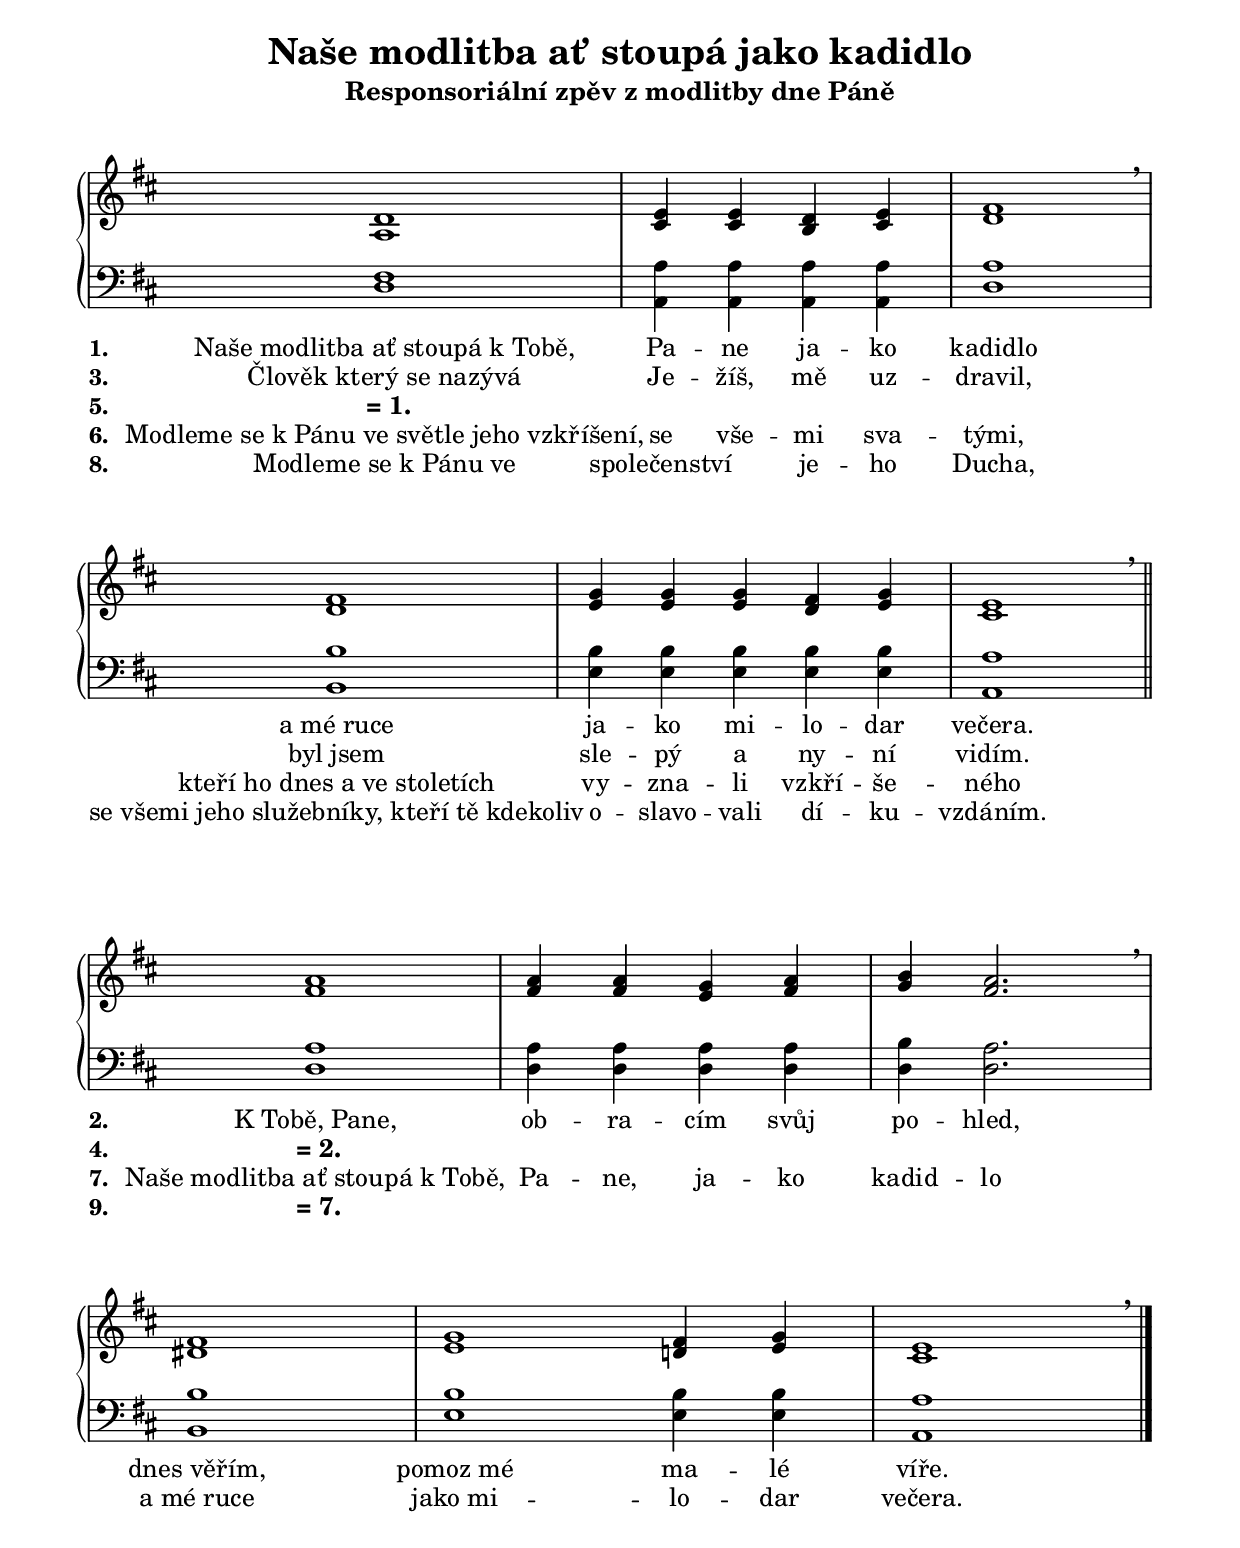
\version "2.18.2"
  
\include "../common-includes/macros.ly"
\include "../common-includes/paper.ly"

kadidlo_melodie_a_prava = \relative c' {
	\key d \major
	\clef treble
	\language "deutsch"
	\noTime
	\autoBeamOff
	\accidentalStyle forget
	\cadenzaOn

	<d a>1 \bbar
	<e cis>4 <e cis>4 <d h>4 <e cis>4 \bbar
	<fis d>1 \breathe \bbar
	
	<fis d>1 \bbar
	<g e>4 <g e>4 <g e>4 <fis d>4 <g e>4 \bbar
	<e cis>1 \breathe \bar "||"
	
	\cadenzaOff
}

kadidlo_melodie_a_leva = \relative c {
	\key d \major
	\clef bass
	\language "deutsch"
	\noTime
	\autoBeamOff
	\accidentalStyle forget
	\cadenzaOn

	<fis d>1 \bbar
	\repeat unfold 4 <a a,>4 \bbar
	<a d,>1 \bbar
	
	<h h,>1 \bbar
	\repeat unfold 5 {<h e,>4} \bbar
	<a a,>1 \bar "||"
	
	\cadenzaOff
}

kadidlo_slova_a_a = \lyricmode {
	\set stanza = "1. "
	"Naše modlitba ať stoupá k Tobě,"1
	Pa4 -- ne4 ja4 -- ko4
	kadidlo1
	
	"a mé ruce"1
	ja4 -- ko4 mi4 -- lo4 -- dar4
	večera.1
}

kadidlo_slova_a_c = \lyricmode {
	\set stanza = "3. "
	"Člověk který se nazývá"1
	Je4 -- žíš,4 mě4 uz4 --
	dravil,1
	
	"byl jsem"1
	sle4 -- pý4 a4 ny4 -- ní4
	vidím.1
}

kadidlo_slova_a_e = \lyricmode {
	\set stanza = "5. "
	\markup { \bold " = 1." }1
}

kadidlo_slova_a_f = \lyricmode {
	\set stanza = "6. "
	"Modleme se k Pánu ve světle jeho vzkříšení,"1
	se4 vše4 -- mi4 sva4 --
	tými,1
	
	"kteří ho dnes a ve stoletích"1
	vy4 -- zna4 -- li4 vzkří4 -- še4 --
	ného1
}

kadidlo_slova_a_h = \lyricmode {
	\set stanza = "8. "
	"Modleme se k Pánu ve"1
	společenství2 je4 -- ho4
	Ducha,1
	
	"se všemi jeho služebníky, kteří tě kdekoliv"1
	o4 -- slavo4 -- vali4 dí4 -- ku4 --
	vzdáním.1
}

kadidlo_ref_doprovod = \new PianoStaff <<
	\new Staff \kadidlo_melodie_a_prava
	\new Staff \kadidlo_melodie_a_leva
	\new Lyrics \kadidlo_slova_a_a
	\new Lyrics \kadidlo_slova_a_c
	\new Lyrics \kadidlo_slova_a_e
	\new Lyrics \kadidlo_slova_a_f
	\new Lyrics \kadidlo_slova_a_h
>>

kadidlo_melodie_b_prava = \relative c' {
	\key d \major
	\clef treble
	\language "deutsch"
	\noTime
	\autoBeamOff
	\cadenzaOn
	
	<a' fis>1 \bbar
	<a fis>4 <a fis>4 <g e>4 <a fis>4 \bbar
	<h g>4 <a fis>2. \breathe \bbar
	
	<fis dis>1 \bbar
	<g e>1 <fis d>4 <g e>4 \bbar
	<e cis>1 \breathe \bar "|."
	
	\cadenzaOff
}

kadidlo_melodie_b_leva = \relative c' {
	\key d \major
	\clef bass
	\language "deutsch"
	\noTime
	\autoBeamOff
	\cadenzaOn
	
	<a d,>1 \bbar
	\repeat unfold 4 {<a d,>4} \bbar
	<h d,>4 <a d,>2. \bbar
	
	<h h,>1 \bbar
	<h e,>1 <h e,>4 <h e,>4 \bbar
	<a a,>1 \bar "|."
	
	\cadenzaOff
}

kadidlo_slova_b_b = \lyricmode {
	\set stanza = "2. "
	"K Tobě, Pane,"1
	ob4 -- ra4 -- cím4 svůj4
	po4 -- hled,2.
	
	"dnes věřím,"1
	"pomoz mé"1 ma4 -- lé4
	víře.1
}

kadidlo_slova_b_d = \lyricmode {
	\set stanza = "4. "
	\markup { \bold " = 2." }1
}

kadidlo_slova_b_g = \lyricmode {
	\set stanza = "7. "
	"Naše modlitba ať stoupá k Tobě,"1
	Pa4 -- ne,4 ja4 -- ko4
	kadid4 -- lo2.
	
	"a mé ruce"1
	"jako mi"1 -- lo4 -- dar4
	večera.1
}

kadidlo_slova_b_i = \lyricmode {
	\set stanza = "9. "
	\markup { \bold " = 7." }1
}

kadidlo_sloka_doprovod = \new PianoStaff <<
	\new Staff \kadidlo_melodie_b_prava
	\new Staff \kadidlo_melodie_b_leva
	\new Lyrics \kadidlo_slova_b_b
	\new Lyrics \kadidlo_slova_b_d
	\new Lyrics \kadidlo_slova_b_g
	\new Lyrics \kadidlo_slova_b_i
>>


\book {
	\bookpart {
	\header {
		title = "Naše modlitba ať stoupá jako kadidlo"
		subtitle = "Responsoriální zpěv z modlitby dne Páně"
	}
	\markup {
		%\fill-line { \center-column { "Responsoriální zpěv z modlitby dne Páně" } }
		\vspace #1
	}
	\score {
		\kadidlo_ref_doprovod
	}
	\markup {
	  \vspace #3
	}
	\score {
		\kadidlo_sloka_doprovod
	}
}

}
